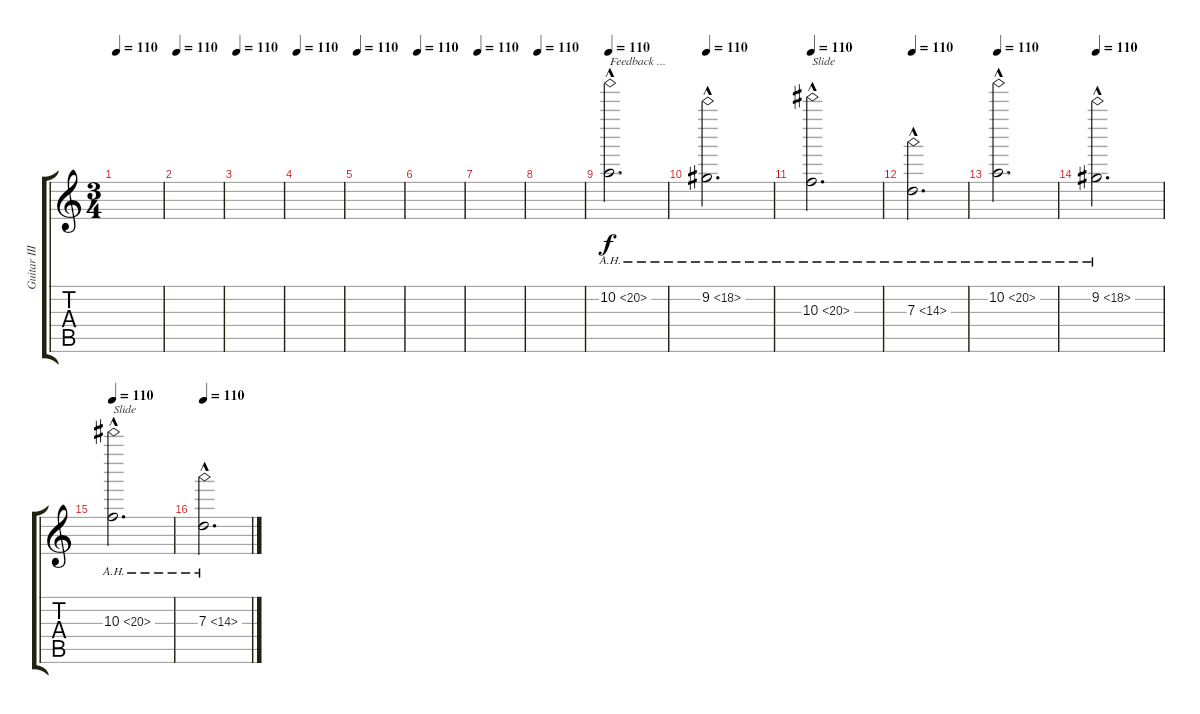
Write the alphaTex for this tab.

\track ("Guitar III" "Guitar III") {instrument distortionguitar}
\staff {score tabs}
\tuning (E4 B3 G3 D3 A2 D2) {hide}
\ts (3 4)
\tempo 110
\clef g2
\ks c
|
\tempo 110
|
\tempo 110
|
\tempo 110
|
\tempo 110
|
\tempo 110
|
\tempo 110
|
\tempo 110
|
\tempo 110
10.2{be (hold 0 0 60 0) ah 10 hac}.2{d txt "Feedback ..." volume 10 instrument distortionguitar} |
\tempo 110
9.2{be (hold 0 0 60 0) ah 9 hac}.2{d volume 10} |
\tempo 110
10.3{be (hold 0 0 60 0) ah 10 hac}.2{d txt "Slide" volume 10} |
\tempo 110
7.3{be (hold 0 0 60 0) ah 7 hac}.2{d} |
\tempo 110
10.2{be (hold 0 0 60 0) ah 10 hac}.2{d volume 10} |
\tempo 110
9.2{be (hold 0 0 60 0) ah 9 hac}.2{d volume 10} |
\tempo 110
10.3{be (hold 0 0 60 0) ah 10 hac}.2{d txt "Slide" volume 10} |
\tempo 110
7.3{be (hold 0 0 60 0) ah 7 hac}.2{d volume 10}
